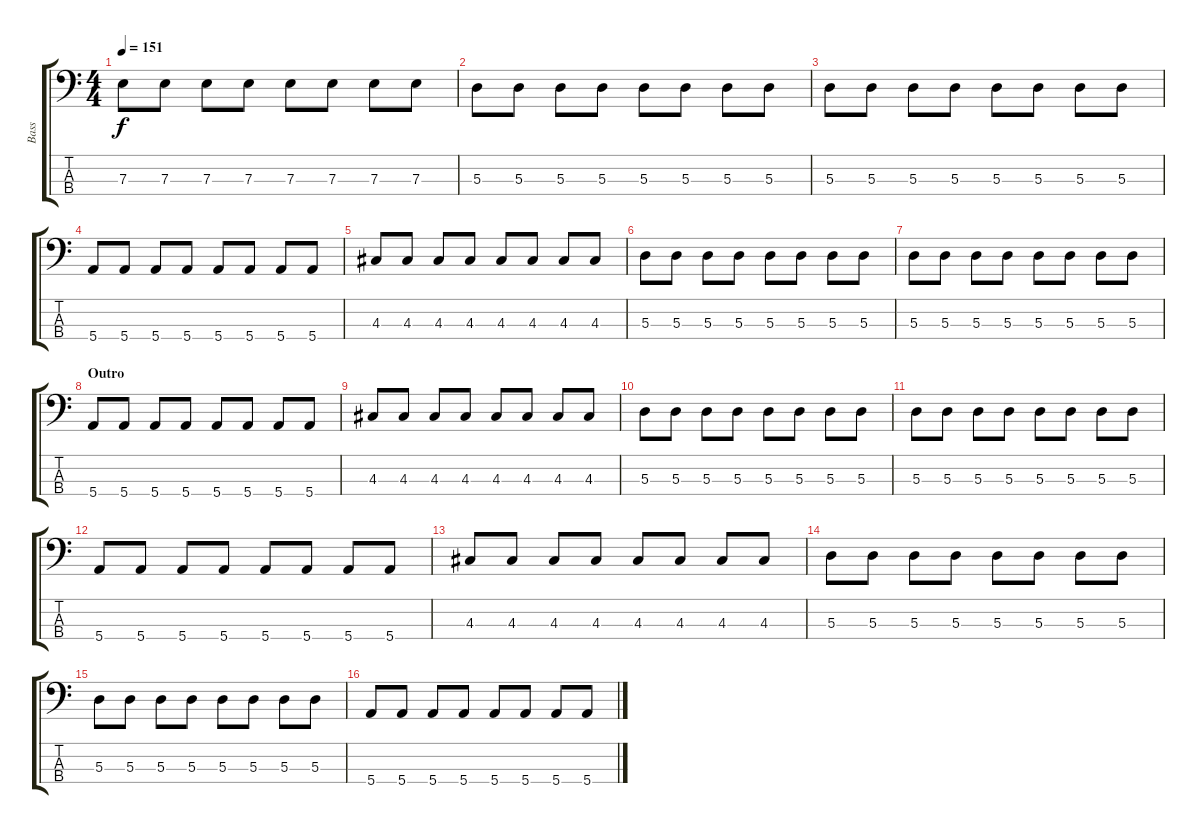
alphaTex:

\track ("Bass" "Bass") {instrument electricbasspick}
\staff {score tabs}
\tuning (G2 D2 A1 E1) {hide}
\ts (4 4)
\tempo 151
\clef f4
\ks c
7.3.8{dy f} 7.3.8 7.3.8 7.3.8 7.3.8 7.3.8 7.3.8 7.3.8 |
5.3.8 5.3.8 5.3.8 5.3.8 5.3.8 5.3.8 5.3.8 5.3.8 |
5.3.8 5.3.8 5.3.8 5.3.8 5.3.8 5.3.8 5.3.8 5.3.8 |
5.4.8 5.4.8 5.4.8 5.4.8 5.4.8 5.4.8 5.4.8 5.4.8 |
4.3.8 4.3.8 4.3.8 4.3.8 4.3.8 4.3.8 4.3.8 4.3.8 |
5.3.8 5.3.8 5.3.8 5.3.8 5.3.8 5.3.8 5.3.8 5.3.8 |
5.3.8 5.3.8 5.3.8 5.3.8 5.3.8 5.3.8 5.3.8 5.3.8 |
\section ("" "Outro")
5.4.8 5.4.8 5.4.8 5.4.8 5.4.8 5.4.8 5.4.8 5.4.8 |
4.3.8 4.3.8 4.3.8 4.3.8 4.3.8 4.3.8 4.3.8 4.3.8 |
5.3.8 5.3.8 5.3.8 5.3.8 5.3.8 5.3.8 5.3.8 5.3.8 |
5.3.8 5.3.8 5.3.8 5.3.8 5.3.8 5.3.8 5.3.8 5.3.8 |
5.4.8 5.4.8 5.4.8 5.4.8 5.4.8 5.4.8 5.4.8 5.4.8 |
4.3.8 4.3.8 4.3.8 4.3.8 4.3.8 4.3.8 4.3.8 4.3.8 |
5.3.8 5.3.8 5.3.8 5.3.8 5.3.8 5.3.8 5.3.8 5.3.8 |
5.3.8 5.3.8 5.3.8 5.3.8 5.3.8 5.3.8 5.3.8 5.3.8 |
5.4.8 5.4.8 5.4.8 5.4.8 5.4.8 5.4.8 5.4.8 5.4.8
